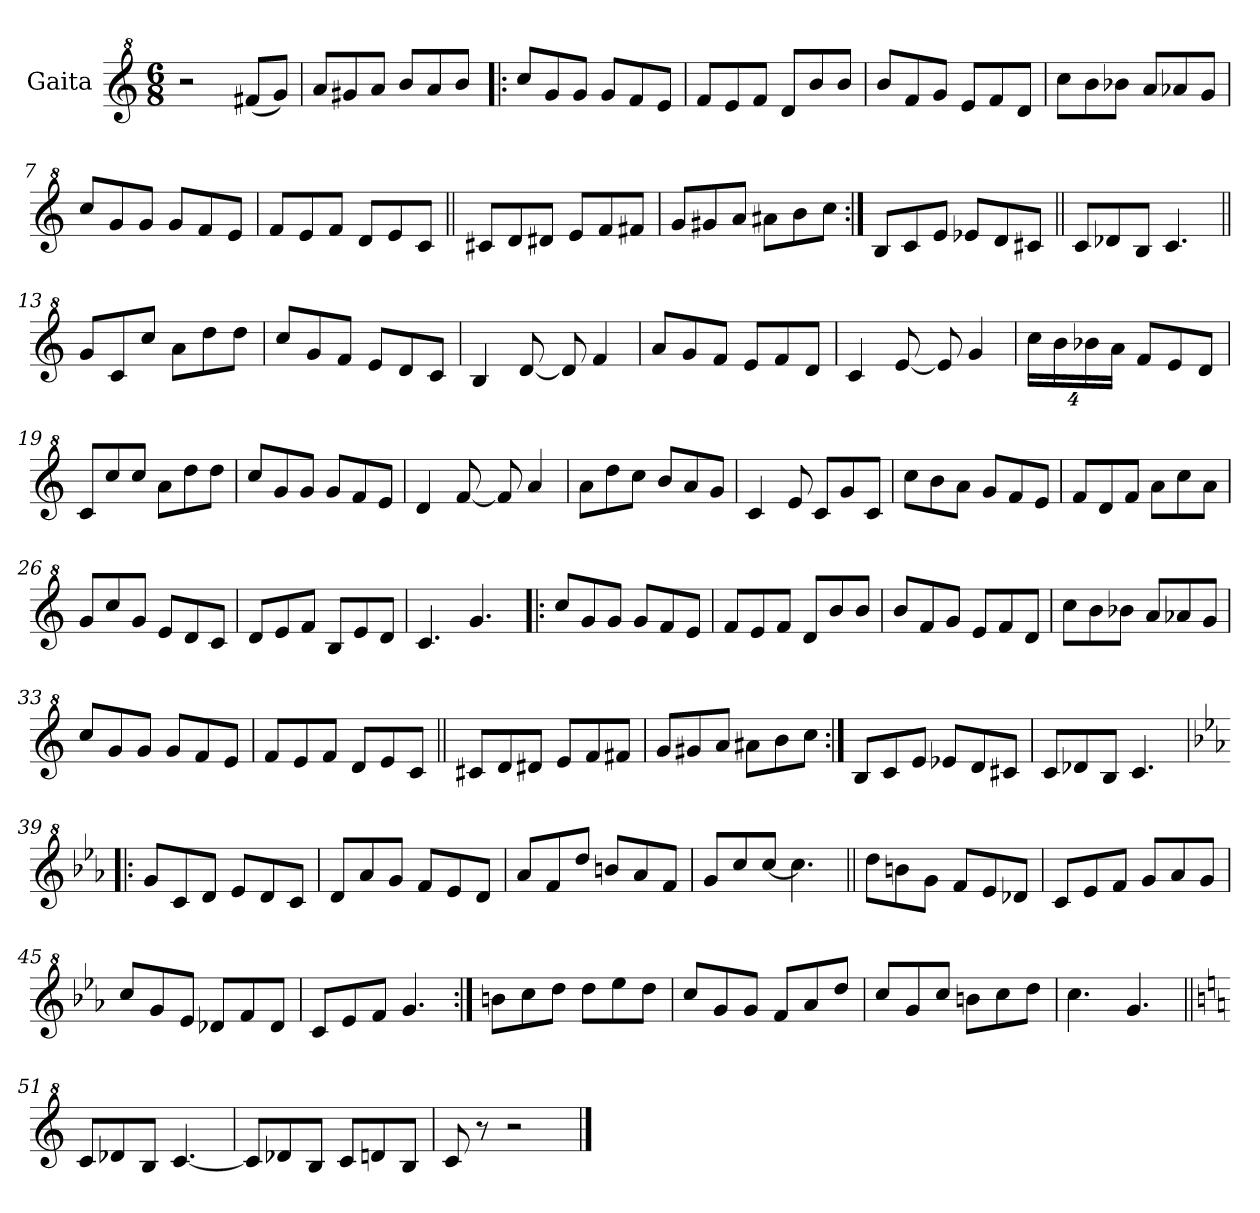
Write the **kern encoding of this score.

**kern
*part1
*staff1
*I"Gaita
*clefG^2
*k[]
*M6/8
*MM174
=1
2r
(8ff#X/L
8gg/J)
=2
8aa/L
8gg#X/
8aa/J
8bb/L
8aa/
8bb/J
=3!|:
8ccc/L
8gg/
8gg/J
8gg/L
8ff/
8ee/J
=4
8ff/L
8ee/
8ff/J
8dd/L
8bb/
8bb/J
=5
8bb/L
8ff/
8gg/J
8ee/L
8ff/
8dd/J
=6
8ccc\L
8bb\
8bb-X\J
8aa/L
8aa-X/
8gg/J
!!LO:LB:g=z
=7
8ccc/L
8gg/
8gg/J
8gg/L
8ff/
8ee/J
=8
8ff/L
8ee/
8ff/J
8dd/L
8ee/
8cc/J
=9||
8cc#X/L
8dd/
8dd#X/J
8ee/L
8ff/
8ff#X/J
=10
8gg/L
8gg#X/
8aa/J
8aa#X\L
8bb\
8ccc\J
=11:|!
8b/L
8cc/
8ee/J
8ee-X/L
8dd/
8cc#X/J
!!LO:LB:g=z
=12||
8cc/L
8dd-X/
8b/J
4.cc/
=13||
8gg/L
8cc/
8ccc/J
8aa\L
8ddd\
8ddd\J
=14
8ccc/L
8gg/
8ff/J
8ee/L
8dd/
8cc/J
=15
4b/
[8dd/
8dd/]
4ff/
=16
8aa/L
8gg/
8ff/J
8ee/L
8ff/
8dd/J
=17
4cc/
[8ee/
8ee/]
4gg/
!!LO:LB:g=z
=18
*Xbrackettup
32%3ccc\L
32%3bb\
32%3bb-X\
32%3aa\J
8ff/L
8ee/
8dd/J
=19
8cc/L
8ccc/
8ccc/J
8aa\L
8ddd\
8ddd\J
=20
8ccc/L
8gg/
8gg/J
8gg/L
8ff/
8ee/J
=21
4dd/
[8ff/
8ff/]
4aa/
=22
8aa\L
8ddd\
8ccc\J
8bb/L
8aa/
8gg/J
=23
4cc/
8ee/
8cc/L
8gg/
8cc/J
!!LO:LB:g=z
=24
8ccc\L
8bb\
8aa\J
8gg/L
8ff/
8ee/J
=25
8ff/L
8dd/
8ff/J
8aa\L
8ccc\
8aa\J
=26
8gg/L
8ccc/
8gg/J
8ee/L
8dd/
8cc/J
=27
8dd/L
8ee/
8ff/J
8b/L
8ee/
8dd/J
=28
4.cc/
4.gg/
=29!|:
8ccc/L
8gg/
8gg/J
8gg/L
8ff/
8ee/J
=30
8ff/L
8ee/
8ff/J
8dd/L
8bb/
8bb/J
!!LO:LB:g=z
=31
8bb/L
8ff/
8gg/J
8ee/L
8ff/
8dd/J
=32
8ccc\L
8bb\
8bb-X\J
8aa/L
8aa-X/
8gg/J
=33
8ccc/L
8gg/
8gg/J
8gg/L
8ff/
8ee/J
=34
8ff/L
8ee/
8ff/J
8dd/L
8ee/
8cc/J
=35||
8cc#X/L
8dd/
8dd#X/J
8ee/L
8ff/
8ff#X/J
=36
8gg/L
8gg#X/
8aa/J
8aa#X\L
8bb\
8ccc\J
!!LO:LB:g=z
=37:|!
8b/L
8cc/
8ee/J
8ee-X/L
8dd/
8cc#X/J
=38
8cc/L
8dd-X/
8b/J
4.cc/
=39!|:
*k[b-e-a-]
*E-:
8gg/L
8cc/
8dd/J
8ee-/L
8dd/
8cc/J
=40
8dd/L
8aa-/
8gg/J
8ff/L
8ee-/
8dd/J
=41
8aa-/L
8ff/
8ddd/J
8bbn/L
8aa-/
8ff/J
=42
8gg/L
8ccc/
[8ccc/J
4.ccc\]
!!LO:LB:g=z
=43||
8ddd\L
8bbn\
8gg\J
8ff/L
8ee-/
8dd-X/J
=44
8cc/L
8ee-/
8ff/J
8gg/L
8aa-/
8gg/J
=45
8ccc/L
8gg/
8ee-/J
8dd-X/L
8ff/
8dd-/J
=46
8cc/L
8ee-/
8ff/J
4.gg/
=47:|!
8bbn\L
8ccc\
8ddd\J
8ddd\L
8eee-\
8ddd\J
=48
8ccc/L
8gg/
8gg/J
8ff/L
8aa-/
8ddd/J
!!LO:LB:g=z
=49
8ccc/L
8gg/
8ccc/J
8bbn\L
8ccc\
8ddd\J
=50
4.ccc\
4.gg/
=51||
*k[]
*C:
8cc/L
8dd-X/
8b/J
[4.cc/
=52
8cc/L]
8dd-X/
8b/J
8cc/L
8ddn/
8b/J
=53
8cc/
8r
2r
==
*-
